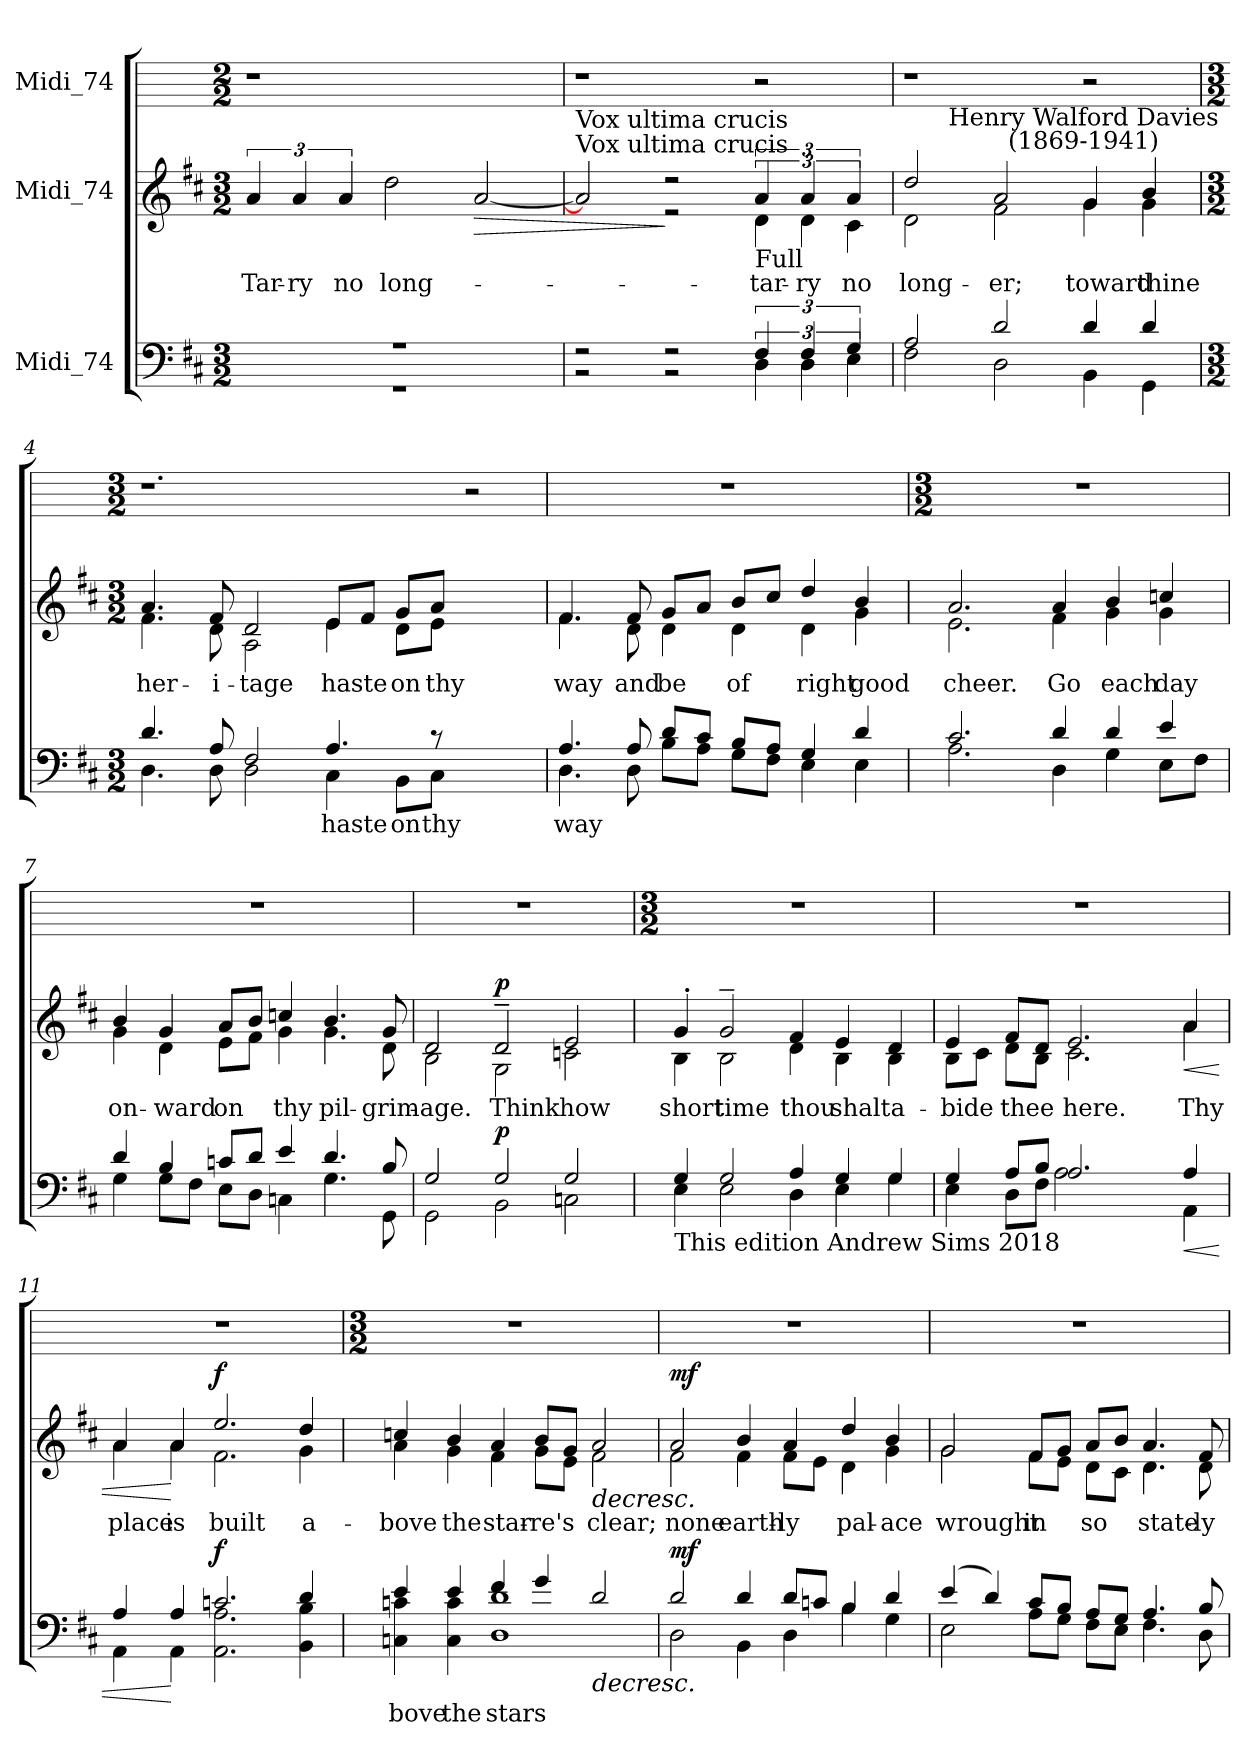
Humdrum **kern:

**kern	**text	**dynam	**kern	**text	**dynam	**kern
*part3	*part3	*part3	*part2	*part2	*part2	*part1
*staff3	*staff3	*staff3	*staff2	*staff2	*staff2	*staff1
*I"Midi_74	*	*	*I"Midi_74	*	*	*I"Midi_74
*clefF4	*	*	*clefG2	*	*	*
*k[f#c#]	*	*	*k[f#c#]	*	*	*
*D:	*	*	*D:	*	*	*
*M3/2	*	*	*M3/2	*	*	*M2/2
=1	=1	=1	=1	=1	=1	=1
*^	*	*	*	*	*	*
!	!	!	!	!LO:TX:a:cj:t=John Lydgate\n(c.1370-c.1451)	!	!	!
!	!	!	!	!LO:TX:b:t=Solo	!	!	!
!LO:N:vis=1	!LO:N:vis=1	!	!	!	!LO:LY:b	!	!
*	*	*	*	*^	*	*	*
1.r	1.r	.	.	6a/	1ryy	Tar-	.	1r
!	!	!	!	!	!	!LO:LY:b	!	!
.	.	.	.	6a/	.	-ry	.	.
!	!	!	!	!	!	!LO:LY:b	!	!
.	.	.	.	6a/	.	no	.	.
!	!	!	!	!	!	!LO:LY:b	!	!
.	.	.	.	2dd\	.	long-	.	.
!	!	!	!	!	!	!LO:LY:b	!LO:HP:b	!
!	!	!	!	!	!	!LO:LY:b	!LO:HP:n=1:b	!
.	.	.	.	[2a/yy	[2a/	er,	> >	2ryy
=2	=2	=2	=2	=2	=2	=2	=2	=2
!	!	!	!	!LO:TX:a:t=Vox ultima crucis	!	!	!	!
!	!	!	!	!LO:TX:a:t=Vox ultima crucis	!	!	!	!
2r	2r	.	.	2a/yy]	2a/]	.	.	1r
2r	2r	.	.	2r	2r	.	] ]	.
!	!	!	!	!LO:TX:b:t=Full	!	!	!	!
!	!	!	!	!	!	!LO:LY:b	!	!
6F#/	6D\	.	.	6a/	6d\	tar-	.	2r
!	!	!	!	!	!	!LO:LY:b	!	!
6F#/	6D\	.	.	6a/	6d\	-ry	.	.
!	!	!	!	!	!	!LO:LY:b	!	!
6G/	6E\	.	.	6a/	6c#\	no	.	.
=3	=3	=3	=3	=3	=3	=3	=3	=3
!	!	!	!	!	!	!LO:LY:b	!	!
2A/	2F#\	.	.	2dd/	2d\	long-	.	1r
!	!	!	!	!	!	!LO:LY:b	!	!
2d/	2D\	.	.	2a/	2f#\	-er;	.	.
!	!	!	!	!LO:TX:a:cj:t=Henry Walford Davies\n(1869-1941)	!	!	!	!
!	!	!	!	!	!	!LO:LY:b	!	!
4d/	4BB\	.	.	4g/	4g\	toward	.	2r
!	!	!	!	!	!	!LO:LY:b	!	!
4d/	4GG\	.	.	4b/	4g\	thine	.	.
!!LO:LB:g=z
=4	=4	=4	=4	=4	=4	=4	=4	=4
*M3/2	*	*	*	*M3/2	*	*	*	*M3/2
!	!	!	!	!	!	!LO:LY:b	!	!
4.d/	4.D\	.	.	4.a/	4.f#\	her-	.	1.r
!	!	!	!	!	!	!LO:LY:b	!	!
8A/	8D\	.	.	8f#/	8d\	-i-	.	.
!	!	!	!	!	!	!LO:LY:b	!	!
2F#/	2D\	.	.	2d/	2A\	-tage	.	.
!	!	!LO:LY:a	!	!	!	!	!	!
!	!	!LO:LY:b	!	!	!	!LO:LY:b	!	!
4.A/	4C#\	haste	.	8e/L	4e\	haste	.	.
.	.	.	.	8f#/J	.	.	.	.
!	!	!LO:LY:b	!	!	!	!LO:LY:b	!	!
.	8BB\L	on	.	8g/L	8d\L	on	.	.
!	!	!LO:LY:b	!	!	!	!LO:LY:b	!	!
8r	8C#\J	thy	.	8a/J	8e\J	thy	.	.
2ryy	2ryy	.	.	2ryy	2ryy	.	.	2r
=5	=5	=5	=5	=5	=5	=5	=5	=5
!	!	!LO:LY:a	!	!	!	!	!	!
!	!	!LO:LY:b	!	!	!	!LO:LY:b	!	!
4.A/	4.D\	way	.	4.f#/	4.f#\	way	.	1.r
!	!	!	!	!	!	!LO:LY:b	!	!
8A/	8D\	.	.	8f#/	8d\	and	.	.
!	!	!	!	!	!	!LO:LY:b	!	!
8d/L	8B\L	.	.	8g/L	4d\	be	.	.
8c#/J	8A\J	.	.	8a/J	.	.	.	.
!	!	!	!	!	!	!LO:LY:b	!	!
8B/L	8G\L	.	.	8b/L	4d\	of	.	.
8A/J	8F#\J	.	.	8cc#/J	.	.	.	.
!	!	!	!	!	!	!LO:LY:b	!	!
4G/	4E\	.	.	4dd/	4d\	right	.	.
!	!	!	!	!	!	!LO:LY:b	!	!
4d/	4E\	.	.	4b/	4g\	good	.	.
!!LO:LB:g=z
=6	=6	=6	=6	=6	=6	=6	=6	=6
*	*	*	*	*	*	*	*	*M3/2
!	!	!	!	!	!	!LO:LY:b	!	!
2.c#/	2.A\	.	.	2.a/	2.e\	cheer.	.	1.r
!	!	!	!	!	!	!LO:LY:b	!	!
4d/	4D\	.	.	4a/	4f#\	Go	.	.
!	!	!	!	!	!	!LO:LY:b	!	!
4d/	4G\	.	.	4b/	4g\	each	.	.
!	!	!	!	!	!	!LO:LY:b	!	!
4e/	8E\L	.	.	4ccn/	4g\	day	.	.
.	8F#\J	.	.	.	.	.	.	.
=7	=7	=7	=7	=7	=7	=7	=7	=7
!	!	!	!	!	!	!LO:LY:b	!	!
4d/	4G\	.	.	4b/	4g\	on-	.	1.r
!	!	!	!	!	!	!LO:LY:b	!	!
4B/	8G\L	.	.	4g/	4d\	-ward	.	.
.	8F#\J	.	.	.	.	.	.	.
!	!	!	!	!	!	!LO:LY:b	!	!
8cn/L	8E\L	.	.	8a/L	8e\L	on	.	.
8d/J	8D\J	.	.	8b/J	8f#\J	.	.	.
!	!	!	!	!	!	!LO:LY:b	!	!
4e/	4Cn\	.	.	4ccn/	4g\	thy	.	.
!	!	!	!	!	!	!LO:LY:b	!	!
4.d/	4.G\	.	.	4.b/	4.g\	pil-	.	.
!	!	!	!	!	!	!LO:LY:b	!	!
8B/	8GG\	.	.	8g/	8d\	-grim-	.	.
=8	=8	=8	=8	=8	=8	=8	=8	=8
!	!	!	!	!	!	!LO:LY:b	!	!
2G/	2GG\	.	.	2d/	2B\	-age.	.	1.r
!	!	!	!LO:DY:a	!	!	!LO:LY:b	!LO:DY:a	!
2G/	2BB\	.	p	2d~/	2G\	Think	p	.
!	!	!	!	!	!	!LO:LY:b	!	!
2G/	2Cn\	.	.	2e/	2cn\	how	.	.
!!LO:LB:g=z
=9	=9	=9	=9	=9	=9	=9	=9	=9
*	*	*	*	*	*	*	*	*M3/2
!LO:TX:b:t=This edition  Andrew Sims 2018	!	!	!	!	!	!	!	!
!	!	!	!	!	!	!LO:LY:b	!	!
4G/	4E\	.	.	4g'/	4B\	short	.	1.r
!	!	!	!	!	!	!LO:LY:b	!	!
2G/	2E\	.	.	2g~/	2B\	time	.	.
!	!	!	!	!	!	!LO:LY:b	!	!
4A/	4D\	.	.	4f#/	4d\	thou	.	.
!	!	!	!	!	!	!LO:LY:b	!	!
4G/	4E\	.	.	4e/	4B\	shalt	.	.
!	!	!	!	!	!	!LO:LY:b	!	!
4G/	4G\	.	.	4d/	4B\	a-	.	.
=10	=10	=10	=10	=10	=10	=10	=10	=10
!	!	!	!	!	!	!LO:LY:b	!	!
4G/	4E\	.	.	4e/	8B\L	-bide	.	1.r
.	.	.	.	.	8c#\J	.	.	.
!	!	!	!	!	!	!LO:LY:b	!	!
8A/L	8D\L	.	.	8f#/L	8d\L	thee	.	.
8B/J	8F#\J	.	.	8d/J	8B\J	.	.	.
!	!	!	!	!	!	!LO:LY:b	!	!
2.A/	2A\	.	.	2.e/	2.c#\	here.	.	.
.	4ryy	.	.	.	.	.	.	.
!	!	!	!LO:HP:b	!	!	!LO:LY:b	!LO:HP:b	!
4A/	4AA\	.	<	4a/	4a\	Thy	<	.
=11	=11	=11	=11	=11	=11	=11	=11	=11
!	!	!	!	!	!	!LO:LY:b	!	!
4A/	4AA\	.	.	4a/	4a\	place	.	1.r
!	!	!	!	!	!	!LO:LY:b	!	!
4A/	4AA\	.	[	4a/	4a\	is	[	.
!	!	!	!LO:DY:a	!	!	!LO:LY:b	!LO:DY:b	!
2.cn/	2.AA\ 2.A\	.	f	2.ee/	2.f#\	built	f	.
!	!	!	!	!	!	!LO:LY:b	!	!
4d/	4BB\ 4B\	.	.	4dd/	4g\	a-	.	.
!!LO:LB:g=z
=12	=12	=12	=12	=12	=12	=12	=12	=12
*	*	*	*	*	*	*	*	*M3/2
!	!	!LO:LY:b	!	!	!	!LO:LY:b	!	!
4e/	4Cn\ 4cn\	bove	.	4ccn/	4a\	-bove	.	1.r
!	!	!LO:LY:b	!	!	!	!LO:LY:b	!	!
4e/	4C\ 4c\	the	.	4b/	4g\	the	.	.
!	!	!LO:LY:b	!	!	!	!LO:LY:b	!	!
4f#/	1D\ 1d\	stars	.	4a/	4f#\	star-	.	.
!	!	!	!	!	!	!LO:LY:b	!	!
4g/	.	.	.	8b/L	8g\L	-re's	.	.
.	.	.	.	8g/J	8e\J	.	.	.
!	!	!	!LO:HP:b	!	!	!LO:LY:b	!LO:HP:b	!
2d/	.	.	>	2a/	2f#\	clear;	>	.
=13	=13	=13	=13	=13	=13	=13	=13	=13
!	!	!	!LO:DY:a	!	!	!LO:LY:b	!LO:DY:a	!
2d/	2D\	.	mf	2a/	2f#\	none	mf	1.r
!	!	!	!	!	!	!LO:LY:b	!	!
4d/	4BB\	.	]	4b/	4f#\	earth-	]	.
!	!	!	!	!	!	!LO:LY:b	!	!
8d/L	4D\	.	.	4a/	8f#\L	-ly	.	.
8cn/J	.	.	.	.	8e\J	.	.	.
!	!	!	!	!	!	!LO:LY:b	!	!
4B/	4B\	.	.	4dd/	4d\	pal-	.	.
!	!	!	!	!	!	!LO:LY:b	!	!
4d/	4G\	.	.	4b/	4g\	-ace	.	.
=14	=14	=14	=14	=14	=14	=14	=14	=14
!	!	!	!	!	!	!LO:LY:b	!	!
(>4e/	2E\	.	.	2g/	2g\	wrought	.	1.r
4d/)	.	.	.	.	.	.	.	.
!	!	!	!	!	!	!LO:LY:b	!	!
8c#/L	8A\L	.	.	8f#/L	8f#\L	in	.	.
8B/J	8G\J	.	.	8g/J	8e\J	.	.	.
!	!	!	!	!	!	!LO:LY:b	!	!
8A/L	8F#\L	.	.	8a/L	8d\L	so	.	.
8G/J	8E\J	.	.	8b/J	8c#\J	.	.	.
!	!	!	!	!	!	!LO:LY:b	!	!
4.A/	4.F#\	.	.	4.a/	4.d\	state-	.	.
!	!	!	!	!	!	!LO:LY:b	!	!
8B/	8D\	.	.	8f#/	8d\	-ly	.	.
*v	*v	*	*	*	*	*	*	*
*	*	*	*v	*v	*	*	*
=	=	=	=	=	=	=
*-	*-	*-	*-	*-	*-	*-
